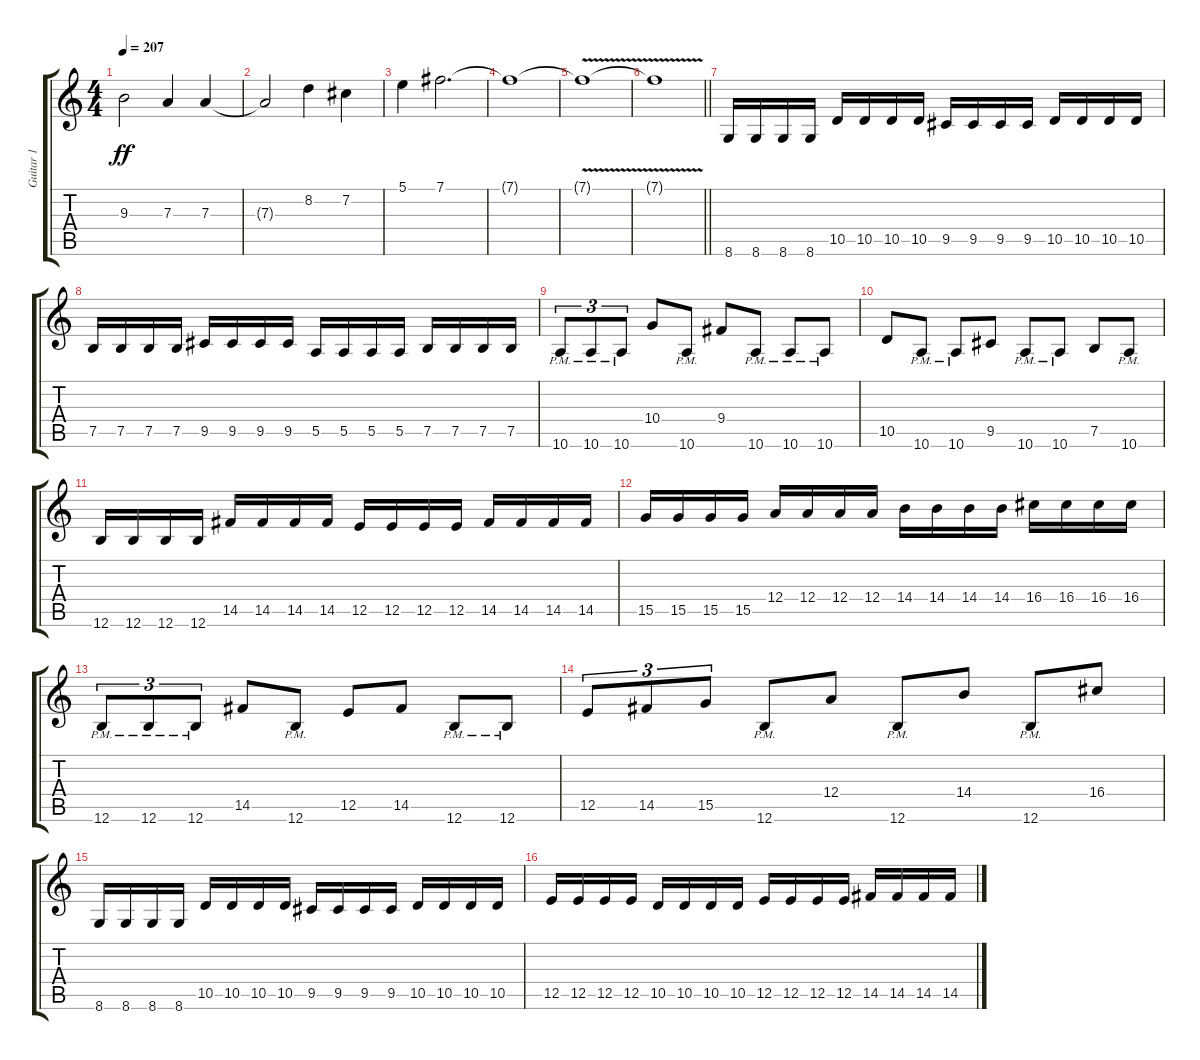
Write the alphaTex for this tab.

\track ("Guitar 1" "Guitar 1") {instrument distortionguitar}
\staff {score tabs}
\tuning (B3 Gb3 D3 A2 E2 B1) {hide}
\ts (4 4)
\tempo 207
\clef g2
\ks c
9.3.2{dy ff} 7.3.4 7.3.4 |
7.3{t}.2 8.2.4 7.2.4 |
5.1.4 7.1.2{d} |
7.1{t}.1 |
7.1{v t}.1 |
\barLineRight lightlight
7.1{t}.1 |
8.6.16 8.6.16 8.6.16 8.6.16 10.5.16 10.5.16 10.5.16 10.5.16 9.5.16 9.5.16 9.5.16 9.5.16 10.5.16 10.5.16 10.5.16 10.5.16 |
7.5.16 7.5.16 7.5.16 7.5.16 9.5.16 9.5.16 9.5.16 9.5.16 5.5.16 5.5.16 5.5.16 5.5.16 7.5.16 7.5.16 7.5.16 7.5.16 |
10.6{pm}.8{tu (3 2)} 10.6{pm}.8{tu (3 2)} 10.6{pm}.8{tu (3 2)} 10.4.8 10.6{pm}.8 9.4.8 10.6{pm}.8 10.6{pm}.8 10.6{pm}.8 |
10.5.8 10.6{pm}.8 10.6{pm}.8 9.5.8 10.6{pm}.8 10.6{pm}.8 7.5.8 10.6{pm}.8 |
12.6.16 12.6.16 12.6.16 12.6.16 14.5.16 14.5.16 14.5.16 14.5.16 12.5.16 12.5.16 12.5.16 12.5.16 14.5.16 14.5.16 14.5.16 14.5.16 |
15.5.16 15.5.16 15.5.16 15.5.16 12.4.16 12.4.16 12.4.16 12.4.16 14.4.16 14.4.16 14.4.16 14.4.16 16.4.16 16.4.16 16.4.16 16.4.16 |
12.6{pm}.8{tu (3 2)} 12.6{pm}.8{tu (3 2)} 12.6{pm}.8{tu (3 2)} 14.5.8 12.6{pm}.8 12.5.8 14.5.8 12.6{pm}.8 12.6{pm}.8 |
12.5.8{tu (3 2)} 14.5.8{tu (3 2)} 15.5.8{tu (3 2)} 12.6{pm}.8 12.4.8 12.6{pm}.8 14.4.8 12.6{pm}.8 16.4.8 |
8.6.16 8.6.16 8.6.16 8.6.16 10.5.16 10.5.16 10.5.16 10.5.16 9.5.16 9.5.16 9.5.16 9.5.16 10.5.16 10.5.16 10.5.16 10.5.16 |
12.5.16 12.5.16 12.5.16 12.5.16 10.5.16 10.5.16 10.5.16 10.5.16 12.5.16 12.5.16 12.5.16 12.5.16 14.5.16 14.5.16 14.5.16 14.5.16
